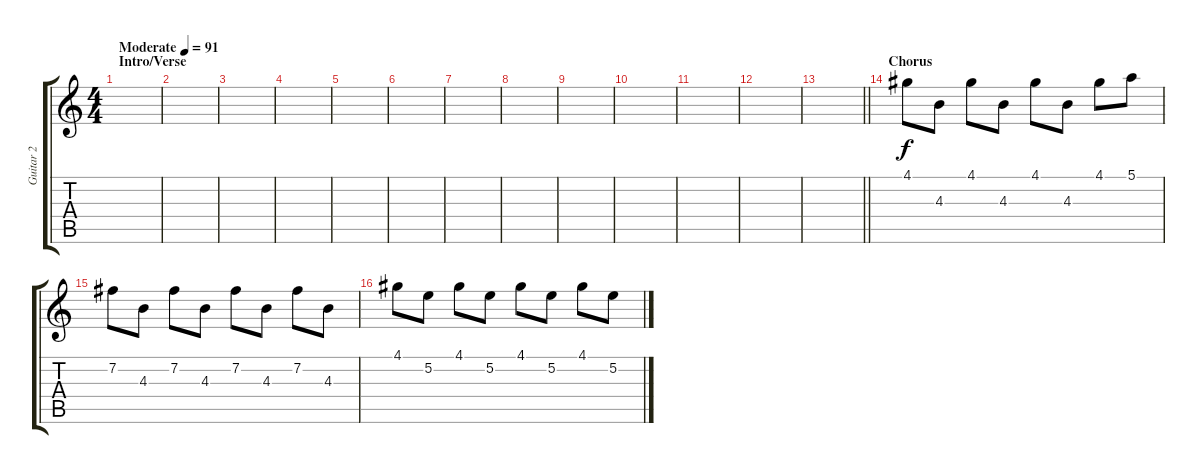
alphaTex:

\track ("Guitar 2" "Guitar 2") {instrument acousticguitarsteel}
\staff {score tabs}
\tuning (E4 B3 G3 D3 A2 E2) {hide}
\ts (4 4)
\section ("" "Intro/Verse")
\tempo (91 "Moderate")
\clef g2
\ks c
|
|
|
|
|
|
|
|
|
|
|
|
\barLineRight lightlight
|
\section ("" "Chorus")
4.1.8 4.3.8 4.1.8 4.3.8 4.1.8 4.3.8 4.1.8 5.1.8 |
7.2.8 4.3.8 7.2.8 4.3.8 7.2.8 4.3.8 7.2.8 4.3.8 |
4.1.8 5.2.8 4.1.8 5.2.8 4.1.8 5.2.8 4.1.8 5.2.8
